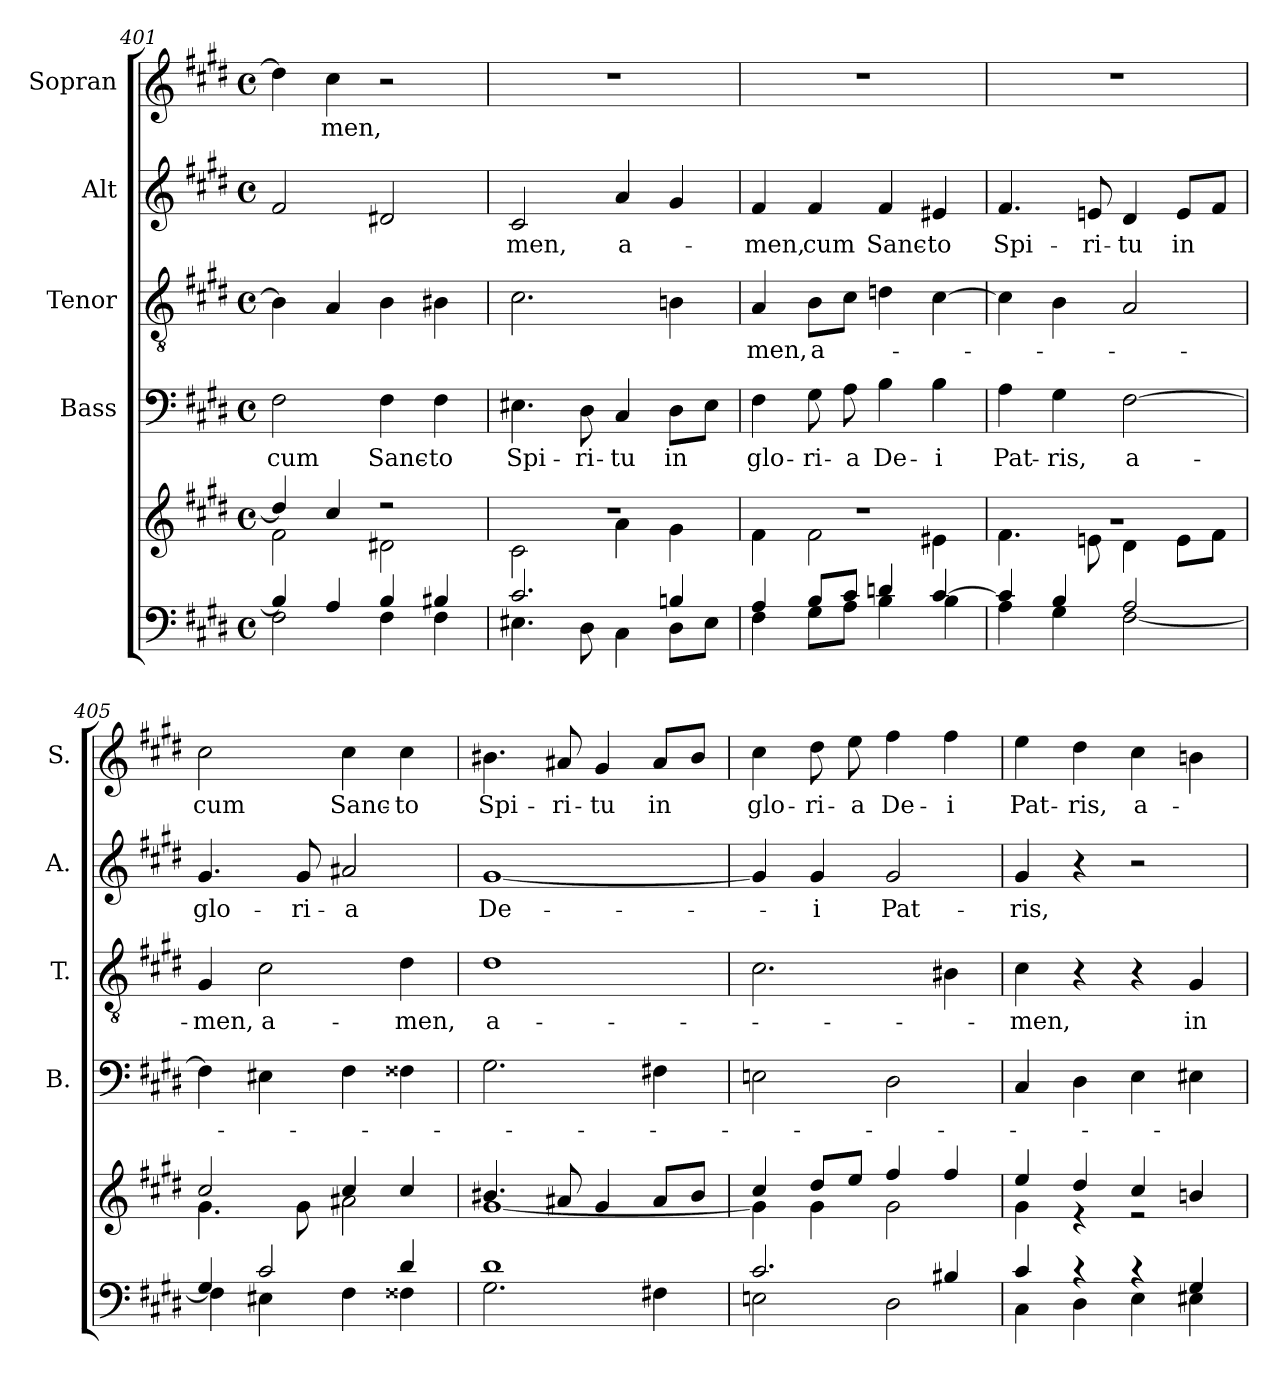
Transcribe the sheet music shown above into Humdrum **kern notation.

**kern	**kern	**kern	**text	**kern	**text	**kern	**text	**kern	**text
*part5	*part5	*part4	*part4	*part3	*part3	*part2	*part2	*part1	*part1
*staff6	*staff5	*staff4	*staff4	*staff3	*staff3	*staff2	*staff2	*staff1	*staff1
*	*	*I"Bass	*	*I"Tenor	*	*I"Alt	*	*I"Sopran	*
*	*	*I'B.	*	*I'T.	*	*I'A.	*	*I'S.	*
!!LO:LB:g=z
*clefF4	*clefG2	*clefF4	*	*clefGv2	*	*clefG2	*	*clefG2	*
*k[f#c#g#d#]	*k[f#c#g#d#]	*k[f#c#g#d#]	*	*k[f#c#g#d#]	*	*k[f#c#g#d#]	*	*k[f#c#g#d#]	*
*E:	*E:	*E:	*	*E:	*	*E:	*	*E:	*
*M4/4	*M4/4	*M4/4	*	*M4/4	*	*M4/4	*	*M4/4	*
*met(c)	*met(c)	*met(c)	*	*met(c)	*	*met(c)	*	*met(c)	*
=401	=401	=401	=401	=401	=401	=401	=401	=401	=401
*^	*^	*	*	*	*	*	*	*	*
!	!	!	!	!	!LO:LY:b	!	!	!	!	!	!
4B/]	2F#\	4dd/]	2f#\	2F#\	cum	4B\]	.	2f#/	.	4dd\]	.
!	!	!	!	!	!	!	!	!	!	!	!LO:LY:b
4A/	.	4cc#/	.	.	.	4A/	.	.	.	4cc#\	-men,
!	!	!	!	!	!LO:LY:b	!	!	!	!	!	!
4B/	4F#\	2r	2d#X\	4F#\	Sanc-	4B\	.	2d#X/	.	2r	.
!	!	!	!	!	!LO:LY:b	!	!	!	!	!	!
4B#X/	4F#\	.	.	4F#\	-to	4B#X\	.	.	.	.	.
=402	=402	=402	=402	=402	=402	=402	=402	=402	=402	=402	=402
!	!	!	!	!	!LO:LY:b	!	!	!	!LO:LY:b	!	!
2.c#/	4.E#X\	1rdd	2c#\	4.E#X\	Spi-	2.c#\	.	2c#/	-men,	1r	.
!	!	!	!	!	!LO:LY:b	!	!	!	!	!	!
.	8D#\	.	.	8D#\	-ri-	.	.	.	.	.	.
!	!	!	!	!	!LO:LY:b	!	!	!	!LO:LY:b	!	!
.	4C#\	.	4a\	4C#/	-tu	.	.	4a/	a-	.	.
!	!	!	!	!	!LO:LY:b	!	!	!	!	!	!
4Bn/	8D#\L	.	4g#\	8D#\L	in	4Bn\	.	4g#/	.	.	.
.	8E#\J	.	.	8E#\J	.	.	.	.	.	.	.
=403	=403	=403	=403	=403	=403	=403	=403	=403	=403	=403	=403
!	!	!	!	!	!LO:LY:b	!	!LO:LY:b	!	!LO:LY:b	!	!
4A/	4F#\	1rdd	4f#\	4F#\	glo-	4A/	-men,	4f#/	-men,	1r	.
!	!	!	!	!	!LO:LY:b	!	!LO:LY:b	!	!LO:LY:b	!	!
8B/L	8G#\L	.	2f#\	8G#\	-ri-	8B\L	a-	4f#/	cum	.	.
!	!	!	!	!	!LO:LY:b	!	!	!	!	!	!
8c#/J	8A\J	.	.	8A\	-a	8c#\J	.	.	.	.	.
!	!	!	!	!	!LO:LY:b	!	!	!	!LO:LY:b	!	!
4dn/	4B\	.	.	4B\	De-	4dn\	.	4f#/	Sanc-	.	.
!	!	!	!	!	!LO:LY:b	!	!	!	!LO:LY:b	!	!
[>4c#/	4B\	.	4e#X\	4B\	-i	[4c#\	.	4e#X/	-to	.	.
=404	=404	=404	=404	=404	=404	=404	=404	=404	=404	=404	=404
!	!	!	!	!	!LO:LY:b	!	!	!	!LO:LY:b	!	!
4c#/]	4A\	1rcc	4.f#\	4A\	Pat-	4c#\]	.	4.f#/	Spi-	1r	.
!	!	!	!	!	!LO:LY:b	!	!	!	!	!	!
4B/	4G#\	.	.	4G#\	-ris,	4B\	.	.	.	.	.
!	!	!	!	!	!	!	!	!	!LO:LY:b	!	!
.	.	.	8en\	.	.	.	.	8en/	-ri-	.	.
!	!	!	!	!	!LO:LY:b	!	!	!	!LO:LY:b	!	!
2A/	[<2F#\	.	4d#\	[2F#\	a-	2A/	.	4d#/	-tu	.	.
!	!	!	!	!	!	!	!	!	!LO:LY:b	!	!
.	.	.	8e\L	.	.	.	.	8e/L	in	.	.
.	.	.	8f#\J	.	.	.	.	8f#/J	.	.	.
=405	=405	=405	=405	=405	=405	=405	=405	=405	=405	=405	=405
!	!	!	!	!	!	!	!LO:LY:b	!	!LO:LY:b	!	!LO:LY:b
4G#/	4F#\]	2cc#/	4.g#\	4F#\]	.	4G#/	-men,	4.g#/	glo-	2cc#\	cum
!	!	!	!	!	!	!	!LO:LY:b	!	!	!	!
2c#/	4E#X\	.	.	4E#X\	.	2c#\	a-	.	.	.	.
!	!	!	!	!	!	!	!	!	!LO:LY:b	!	!
.	.	.	8g#\	.	.	.	.	8g#/	-ri-	.	.
!	!	!	!	!	!	!	!	!	!LO:LY:b	!	!LO:LY:b
.	4F#\	4cc#/	2a#X\	4F#\	.	.	.	2a#X/	-a	4cc#\	Sanc-
!	!	!	!	!	!	!	!LO:LY:b	!	!	!	!LO:LY:b
4d#/	4F##X\	4cc#/	.	4F##X\	.	4d#\	-men,	.	.	4cc#\	-to
!!LO:PB:g=z
=406	=406	=406	=406	=406	=406	=406	=406	=406	=406	=406	=406
!	!	!	!	!	!	!	!LO:LY:b	!	!LO:LY:b	!	!LO:LY:b
1d#	2.G#\	4.b#X/	[<1g#	2.G#\	.	1d#	a-	[1g#	De-	4.b#X\	Spi-
!	!	!	!	!	!	!	!	!	!	!	!LO:LY:b
.	.	8a#X/	.	.	.	.	.	.	.	8a#X/	-ri-
!	!	!	!	!	!	!	!	!	!	!	!LO:LY:b
.	.	4g#/	.	.	.	.	.	.	.	4g#/	-tu
!	!	!	!	!	!	!	!	!	!	!	!LO:LY:b
.	4F#X\	8a#/L	.	4F#X\	.	.	.	.	.	8a#/L	in
.	.	8b#/J	.	.	.	.	.	.	.	8b#/J	.
=407	=407	=407	=407	=407	=407	=407	=407	=407	=407	=407	=407
!	!	!	!	!	!	!	!	!	!	!	!LO:LY:b
2.c#/	2En\	4cc#/	4g#\]	2En\	.	2.c#\	.	4g#/]	.	4cc#\	glo-
!	!	!	!	!	!	!	!	!	!LO:LY:b	!	!LO:LY:b
.	.	8dd#/L	4g#\	.	.	.	.	4g#/	-i	8dd#\	-ri-
!	!	!	!	!	!	!	!	!	!	!	!LO:LY:b
.	.	8ee/J	.	.	.	.	.	.	.	8ee\	-a
!	!	!	!	!	!	!	!	!	!LO:LY:b	!	!LO:LY:b
.	2D#\	4ff#/	2g#\	2D#\	.	.	.	2g#/	Pat-	4ff#\	De-
!	!	!	!	!	!	!	!	!	!	!	!LO:LY:b
4B#X/	.	4ff#/	.	.	.	4B#X\	.	.	.	4ff#\	-i
=408	=408	=408	=408	=408	=408	=408	=408	=408	=408	=408	=408
!	!	!	!	!	!	!	!LO:LY:b	!	!LO:LY:b	!	!LO:LY:b
4c#/	4C#\	4ee/	4g#\	4C#/	.	4c#\	-men,	4g#/	-ris,	4ee\	Pat-
!	!	!	!	!	!	!	!	!	!	!	!LO:LY:b
4rc	4D#\	4dd#/	4re	4D#\	.	4r	.	4r	.	4dd#\	-ris,
!	!	!	!	!	!	!	!	!	!	!	!LO:LY:b
4rc	4E\	4cc#/	2re	4E\	.	4r	.	2r	.	4cc#\	a-
!	!	!	!	!	!	!	!LO:LY:b	!	!	!	!
4G#/	4E#X\	4bn/	.	4E#X\	.	4G#/	in	.	.	4bn\	.
*v	*v	*	*	*	*	*	*	*	*	*	*
*	*v	*v	*	*	*	*	*	*	*	*
=	=	=	=	=	=	=	=	=	=
*-	*-	*-	*-	*-	*-	*-	*-	*-	*-
